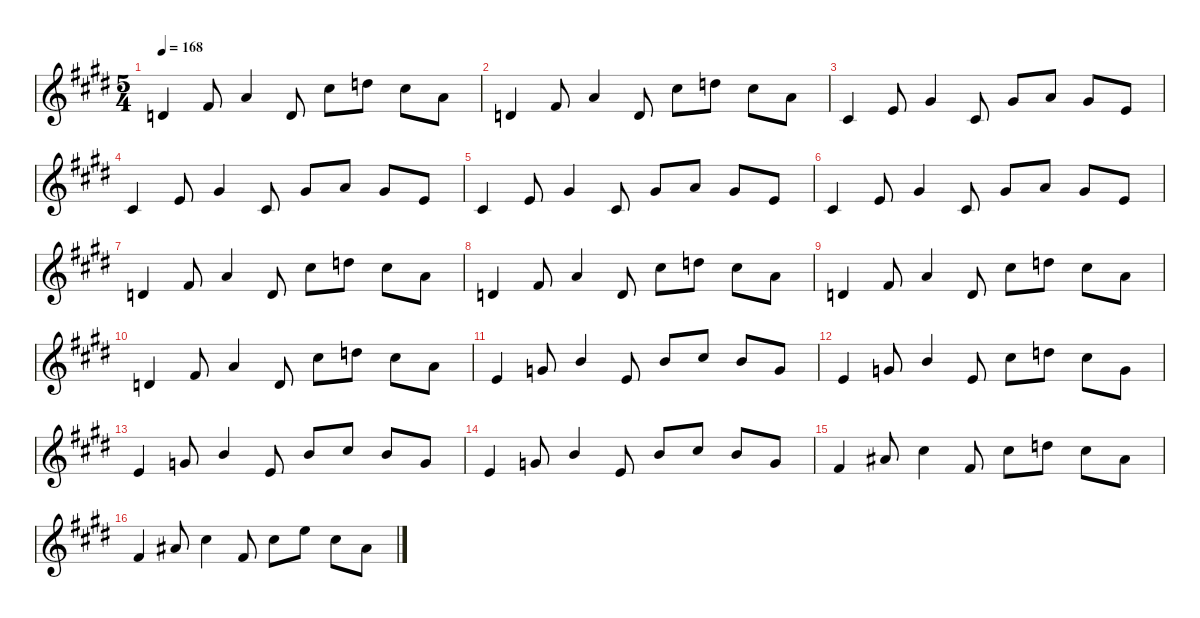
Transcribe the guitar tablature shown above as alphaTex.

\defaultSystemsLayout 4
\hideDynamics
\bracketExtendMode nobrackets
\singleTrackTrackNamePolicy hidden
\multiTrackTrackNamePolicy hidden
\firstSystemTrackNameMode fullname
\firstSystemTrackNameOrientation horizontal
\otherSystemsTrackNameOrientation horizontal
\track ("Synth" "fx.synth.") {defaultSystemsLayout 8 instrument fx7echoes}
\staff {score}
\tuning (Db4 Ab3 E3 B2 Gb2 B1)
\ts (5 4)
\tempo 168
\clef g2
\ks c#minor
15.4{acc forcenatural}.4{dy f beam Up} 14.3{acc #}.8{beam Up} 13.2{acc forcenatural}.4{beam Up} 15.4{acc forcenatural}.8{beam Up} 12.1{acc #}.8{beam Down} 13.1{acc forcenatural}.8{beam Down} 12.1{acc #}.8{beam Down} 13.2{acc forcenatural}.8{beam Down} |
15.4{acc forcenatural}.4{beam Up} 14.3{acc #}.8{beam Up} 13.2{acc forcenatural}.4{beam Up} 15.4{acc forcenatural}.8{beam Up} 12.1{acc #}.8{beam Down} 13.1{acc forcenatural}.8{beam Down} 12.1{acc #}.8{beam Down} 13.2{acc forcenatural}.8{beam Down} |
14.4{acc #}.4{beam Up} 12.3{acc forcenatural}.8{beam Up} 12.2{acc #}.4{beam Up} 14.4{acc #}.8{beam Up} 12.2{acc #}.8{beam Up} 13.2{acc forcenatural}.8{beam Up} 12.2{acc #}.8{beam Up} 12.3{acc forcenatural}.8{beam Up} |
14.4{acc #}.4{beam Up} 12.3{acc forcenatural}.8{beam Up} 12.2{acc #}.4{beam Up} 14.4{acc #}.8{beam Up} 12.2{acc #}.8{beam Up} 13.2{acc forcenatural}.8{beam Up} 12.2{acc #}.8{beam Up} 12.3{acc forcenatural}.8{beam Up} |
14.4{acc #}.4{beam Up} 12.3{acc forcenatural}.8{beam Up} 12.2{acc #}.4{beam Up} 14.4{acc #}.8{beam Up} 12.2{acc #}.8{beam Up} 13.2{acc forcenatural}.8{beam Up} 12.2{acc #}.8{beam Up} 12.3{acc forcenatural}.8{beam Up} |
14.4{acc #}.4{beam Up} 12.3{acc forcenatural}.8{beam Up} 12.2{acc #}.4{beam Up} 14.4{acc #}.8{beam Up} 12.2{acc #}.8{beam Up} 13.2{acc forcenatural}.8{beam Up} 12.2{acc #}.8{beam Up} 12.3{acc forcenatural}.8{beam Up} |
15.4{acc forcenatural}.4{beam Up} 14.3{acc #}.8{beam Up} 13.2{acc forcenatural}.4{beam Up} 15.4{acc forcenatural}.8{beam Up} 12.1{acc #}.8{beam Down} 13.1{acc forcenatural}.8{beam Down} 12.1{acc #}.8{beam Down} 13.2{acc forcenatural}.8{beam Down} |
15.4{acc forcenatural}.4{beam Up} 14.3{acc #}.8{beam Up} 13.2{acc forcenatural}.4{beam Up} 15.4{acc forcenatural}.8{beam Up} 12.1{acc #}.8{beam Down} 13.1{acc forcenatural}.8{beam Down} 12.1{acc #}.8{beam Down} 13.2{acc forcenatural}.8{beam Down} |
15.4{acc forcenatural}.4{beam Up} 14.3{acc #}.8{beam Up} 13.2{acc forcenatural}.4{beam Up} 15.4{acc forcenatural}.8{beam Up} 12.1{acc #}.8{beam Down} 13.1{acc forcenatural}.8{beam Down} 12.1{acc #}.8{beam Down} 13.2{acc forcenatural}.8{beam Down} |
15.4{acc forcenatural}.4{beam Up} 14.3{acc #}.8{beam Up} 13.2{acc forcenatural}.4{beam Up} 15.4{acc forcenatural}.8{beam Up} 12.1{acc #}.8{beam Down} 13.1{acc forcenatural}.8{beam Down} 12.1{acc #}.8{beam Down} 13.2{acc forcenatural}.8{beam Down} |
12.3{acc forcenatural}.4{beam Up} 11.2{acc forcenatural}.8{beam Up} 10.1{acc forcenatural}.4{beam Up} 12.3{acc forcenatural}.8{beam Up} 10.1{acc forcenatural}.8{beam Up} 12.1{acc #}.8{beam Up} 10.1{acc forcenatural}.8{beam Up} 11.2{acc forcenatural}.8{beam Up} |
12.3{acc forcenatural}.4{beam Up} 11.2{acc forcenatural}.8{beam Up} 10.1{acc forcenatural}.4{beam Up} 12.3{acc forcenatural}.8{beam Up} 12.1{acc #}.8{beam Down} 13.1{acc forcenatural}.8{beam Down} 12.1{acc #}.8{beam Down} 11.2{acc forcenatural}.8{beam Down} |
12.3{acc forcenatural}.4{beam Up} 11.2{acc forcenatural}.8{beam Up} 10.1{acc forcenatural}.4{beam Up} 12.3{acc forcenatural}.8{beam Up} 10.1{acc forcenatural}.8{beam Up} 12.1{acc #}.8{beam Up} 10.1{acc forcenatural}.8{beam Up} 11.2{acc forcenatural}.8{beam Up} |
12.3{acc forcenatural}.4{beam Up} 11.2{acc forcenatural}.8{beam Up} 10.1{acc forcenatural}.4{beam Up} 12.3{acc forcenatural}.8{beam Up} 10.1{acc forcenatural}.8{beam Up} 12.1{acc #}.8{beam Up} 10.1{acc forcenatural}.8{beam Up} 11.2{acc forcenatural}.8{beam Up} |
14.3{acc #}.4{beam Up} 14.2{acc #}.8{beam Up} 12.1{acc #}.4{beam Down} 14.3{acc #}.8{beam Up} 12.1{acc #}.8{beam Down} 13.1{acc forcenatural}.8{beam Down} 12.1{acc #}.8{beam Down} 14.2{acc #}.8{beam Down} |
14.3{acc #}.4{beam Up} 14.2{acc #}.8{beam Up} 12.1{acc #}.4{beam Down} 14.3{acc #}.8{beam Up} 12.1{acc #}.8{beam Down} 15.1{acc forcenatural}.8{beam Down} 12.1{acc #}.8{beam Down} 14.2{acc #}.8{beam Down}
